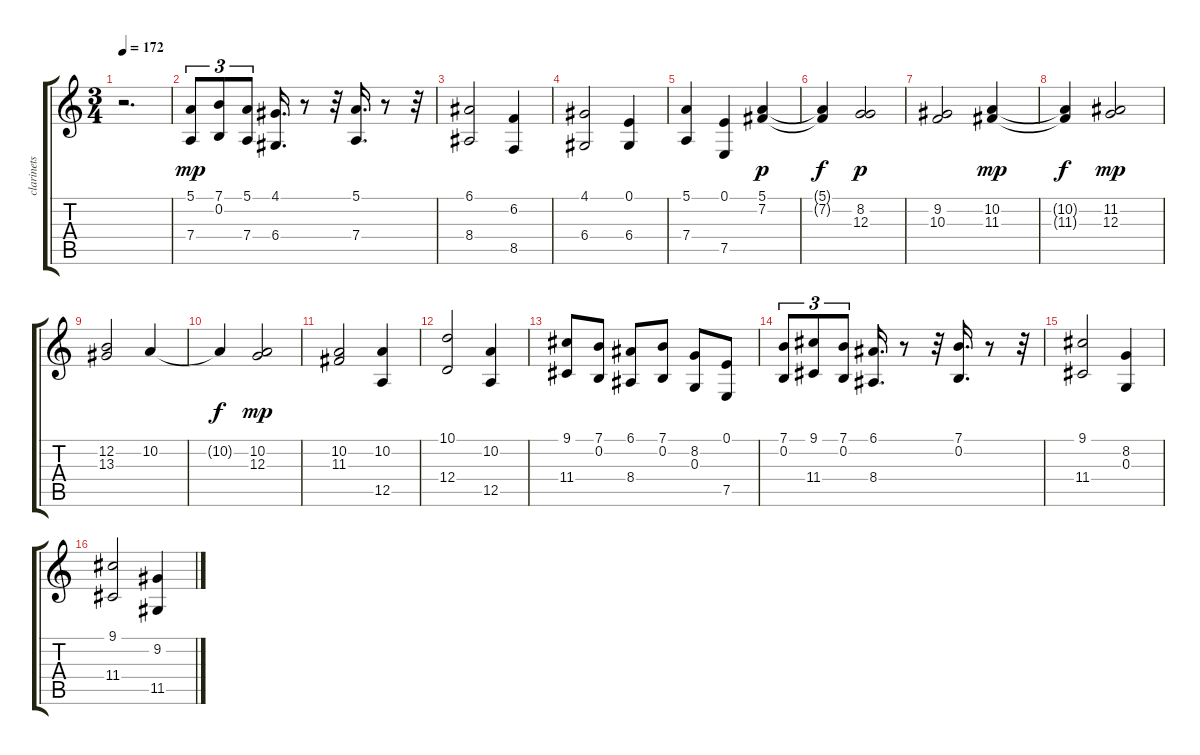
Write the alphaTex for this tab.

\track ("clarinets" "clarinets") {instrument clarinet}
\staff {score tabs}
\tuning (E4 B3 G3 D3 A2 E2) {hide}
\ts (3 4)
\tempo 172
\clef g2
\ks c
r.2{d dy mp} |
(5.1 7.4).8{tu (3 2)} (7.1 0.2).8{tu (3 2)} (5.1 7.4).8{tu (3 2)} (4.1 6.4).16{d} r.8 r.32 (5.1 7.4).16{d} r.8 r.32 |
(6.1 8.4).2 (6.2 8.5).4 |
(4.1 6.4).2 (0.1 6.4).4 |
(5.1 7.4).4 (0.1 7.5).4 (5.1 7.2).4{dy p} |
(5.1{t} 7.2{t}).4{dy f} (8.2 12.3).2{dy p} |
(9.2 10.3).2 (10.2 11.3).4{dy mp} |
(10.2{t} 11.3{t}).4{dy f} (11.2 12.3).2{dy mp} |
(12.2 13.3).2 10.2.4 |
10.2{t}.4{dy f} (10.2 12.3).2{dy mp} |
(10.2 11.3).2 (10.2 12.5).4 |
(10.1 12.4).2 (10.2 12.5).4 |
(9.1 11.4).8 (7.1 0.2).8 (6.1 8.4).8 (7.1 0.2).8 (8.2 0.3).8 (0.1 7.5).8 |
(7.1 0.2).8{tu (3 2)} (9.1 11.4).8{tu (3 2)} (7.1 0.2).8{tu (3 2)} (6.1 8.4).16{d} r.8 r.32 (7.1 0.2).16{d} r.8 r.32 |
(9.1 11.4).2 (8.2 0.3).4 |
(9.1 11.4).2 (9.2 11.5).4
